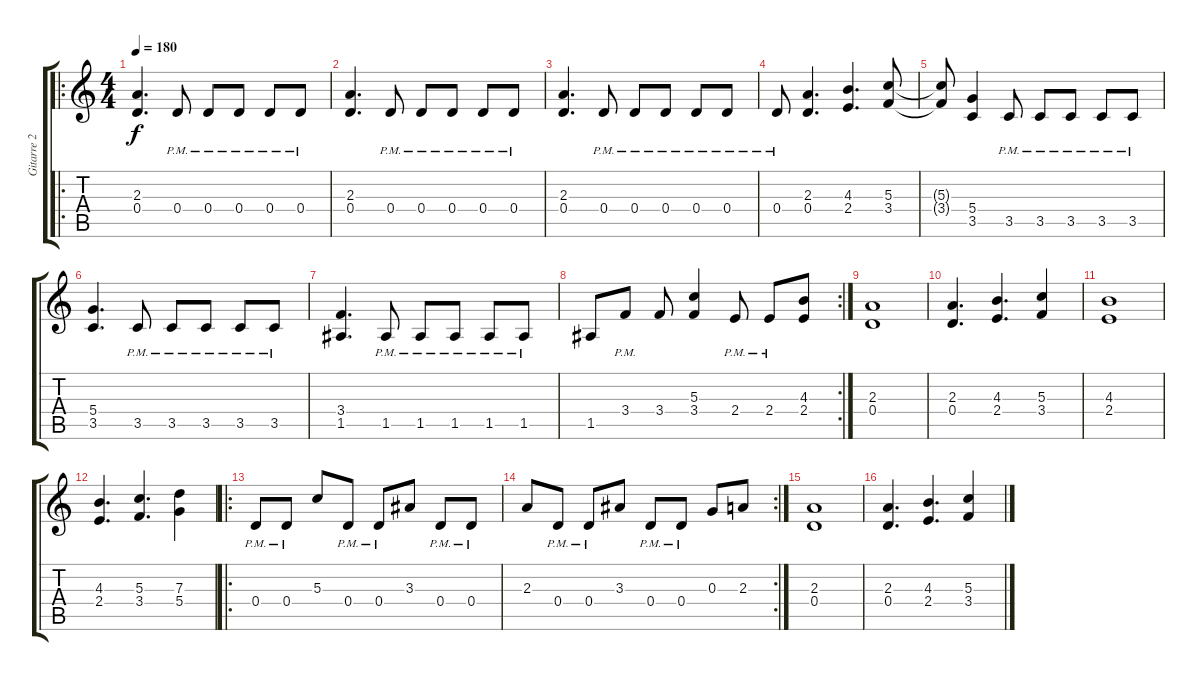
\track ("Gitarre 2" "Gitarre 2") {instrument overdrivenguitar}
\staff {score tabs}
\tuning (E4 B3 G3 D3 A2 E2) {hide}
\ro
\ts (4 4)
\tempo 180
\clef g2
\ks c
(2.3 0.4).4{d dy f} 0.4{pm}.8 0.4{pm}.8 0.4{pm}.8 0.4{pm}.8 0.4{pm}.8 |
(2.3 0.4).4{d} 0.4{pm}.8 0.4{pm}.8 0.4{pm}.8 0.4{pm}.8 0.4{pm}.8 |
(2.3 0.4).4{d} 0.4{pm}.8 0.4{pm}.8 0.4{pm}.8 0.4{pm}.8 0.4{pm}.8 |
0.4{pm}.8 (2.3 0.4).4{d} (4.3 2.4).4{d} (5.3 3.4).8 |
(5.3{t} 3.4{t}).8 (5.4 3.5).4 3.5{pm}.8 3.5{pm}.8 3.5{pm}.8 3.5{pm}.8 3.5{pm}.8 |
(5.4 3.5).4{d} 3.5{pm}.8 3.5{pm}.8 3.5{pm}.8 3.5{pm}.8 3.5{pm}.8 |
(3.4 1.5).4{d} 1.5{pm}.8 1.5{pm}.8 1.5{pm}.8 1.5{pm}.8 1.5{pm}.8 |
\rc 2
1.5.8 3.4{pm}.8 3.4.8 (5.3 3.4).4 2.4{pm}.8 2.4{pm}.8 (4.3 2.4).8 |
(2.3 0.4).1 |
(2.3 0.4).4{d} (4.3 2.4).4{d} (5.3 3.4).4 |
(4.3 2.4).1 |
(4.3 2.4).4{d} (5.3 3.4).4{d} (7.3 5.4).4 |
\ro
0.4{pm}.8 0.4{pm}.8 5.3.8 0.4{pm}.8 0.4{pm}.8 3.3.8 0.4{pm}.8 0.4{pm}.8 |
\rc 2
2.3.8 0.4{pm}.8 0.4{pm}.8 3.3.8 0.4{pm}.8 0.4{pm}.8 0.3.8 2.3.8 |
(2.3 0.4).1 |
(2.3 0.4).4{d} (4.3 2.4).4{d} (5.3 3.4).4
